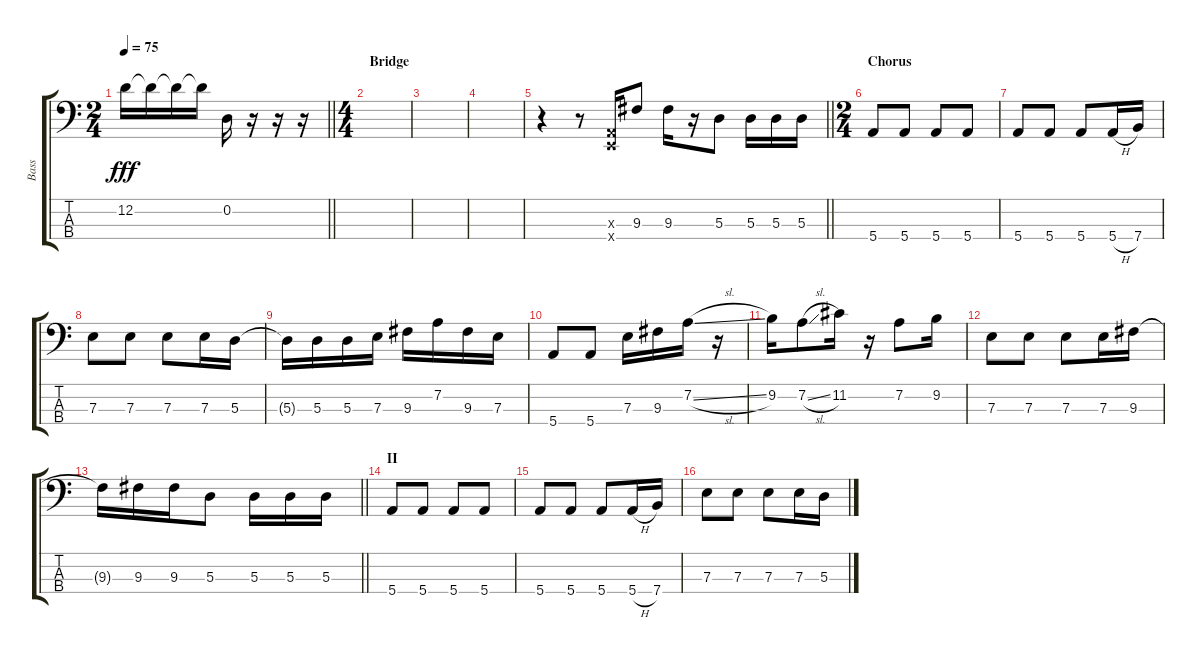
\track ("Bass" "Bass") {instrument electricbassfinger}
\staff {score tabs}
\tuning (G2 D2 A1 E1) {hide}
\ts (2 4)
\tempo 75
\clef f4
\barLineRight lightlight
\ks c
12.2{t}.16{dy fff} 12.2{t}.16 12.2{t}.16 12.2{t}.16 0.2.16 r.16 r.16 r.16 |
\ts (4 4)
\section ("" "Bridge")
|
|
|
\barLineRight lightlight
r.4 r.8 (0.3{x} 0.4{x}).16 9.3.8 9.3.16 r.16 5.3.8 5.3.16 5.3.16 5.3.16 |
\ts (2 4)
\section ("" "Chorus")
5.4.8 5.4.8 5.4.8 5.4.8 |
5.4.8 5.4.8 5.4.8 5.4{h}.16 7.4.16 |
7.3.8 7.3.8 7.3.8 7.3.16 5.3.16 |
5.3{t}.16 5.3.16 5.3.16 7.3.16 9.3.16 7.2.16 9.3.16 7.3.16 |
5.4.8 5.4.8 7.3.16 9.3.16 7.2{sl}.16 r.16 |
9.2.16 7.2{sl}.8 11.2.16 r.16 7.2.8 9.2.16 |
7.3.8 7.3.8 7.3.8 7.3.16 9.3.16 |
\barLineRight lightlight
9.3{t}.16 9.3.16 9.3.16 5.3.8 5.3.16 5.3.16 5.3.16 |
\section ("" "II")
5.4.8 5.4.8 5.4.8 5.4.8 |
5.4.8 5.4.8 5.4.8 5.4{h}.16 7.4.16 |
7.3.8 7.3.8 7.3.8 7.3.16 5.3.16
